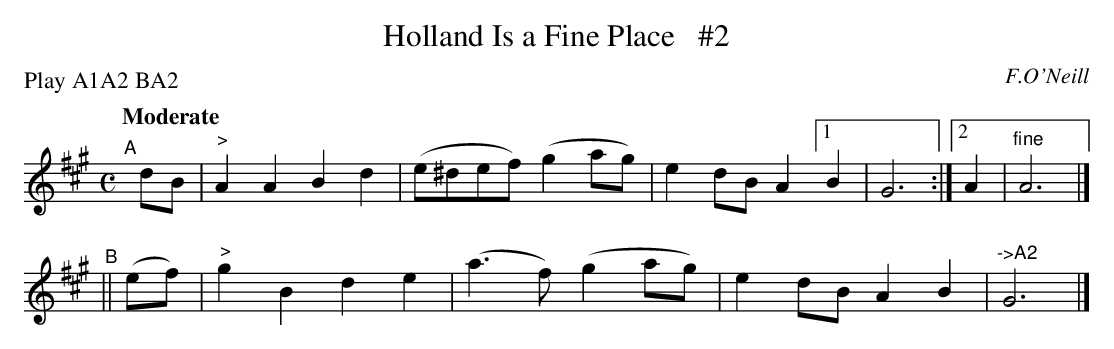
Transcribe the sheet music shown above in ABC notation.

X:1
T: Holland Is a Fine Place   #2
P: Play A1A2 BA2
Q: "Moderate"
O: F.O'Neill
M: C
L: 1/8
K: A
"^A"[|] dB | "^>"A2A2 B2d2 | (e^def) (g2ag) | e2dB A2[1 B2 | G6 :|[2 A2 | "^fine"A6 |]
"^B"|| (ef) | "^>"g2B2 d2e2 | (a3f) (g2ag) | e2dB A2B2 | "->A2"G6 |]
